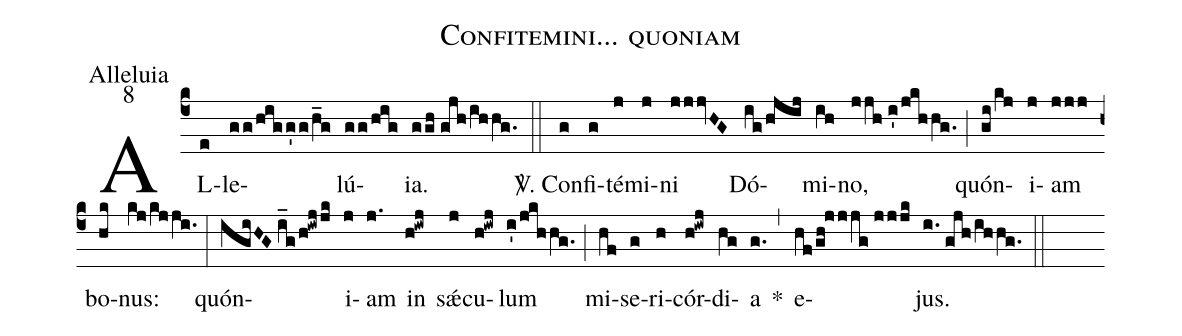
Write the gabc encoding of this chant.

name:Confitemini... quoniam;
office-part:Alleluia;
mode:8;
%%
(c4) AL(e)le(gg/higg'g/h_g)lú(gg/hig)ia.(g/gh//gjh/ih/hg.) (::)
<sp>V/</sp>. Con(g)fi(g)té(j)mi(j)ni(jjjvHG) Dó(ig/hjij)mi(ih)no,(jjh//i'/jkhhg.) (;) quón(gi/kj)i(j)am(jjj) bo(hk)nus:(kj/kjji.) (:)
quón(igiHG//i_g/h!iwjjk)i(j)am(j.) in(h!iwj) sǽ(j)cu(h!iwj)lum(i'/jkhhg.) (;) mi(hf)se(g)ri(h)cór(h!iwj)di(hg)a(g.) *(,) e(hf/gh!jjjg//jjjk)jus.(i.//gjh/ihhg.) (::)
